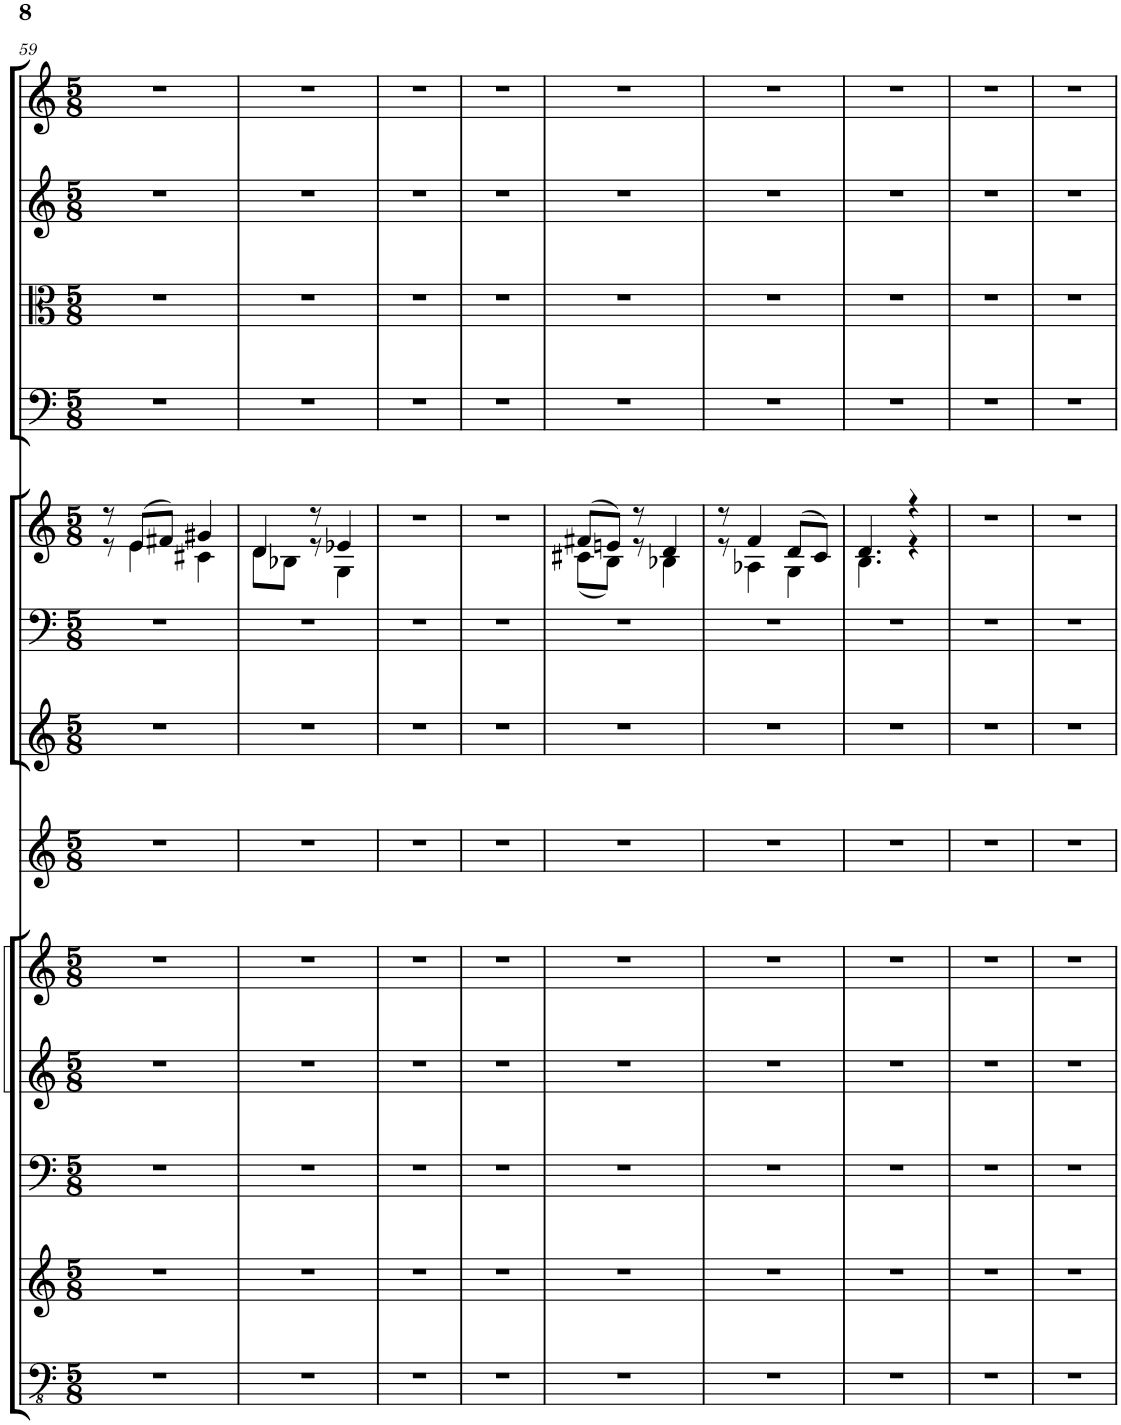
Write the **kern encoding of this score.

**kern	**kern	**kern	**kern	**kern	**kern	**kern	**kern	**kern	**kern	**kern	**kern	**kern
*part13	*part12	*part11	*part10	*part9	*part8	*part7	*part6	*part5	*part4	*part3	*part2	*part1
*staff13	*staff12	*staff11	*staff10	*staff9	*staff8	*staff7	*staff6	*staff5	*staff4	*staff3	*staff2	*staff1
*I"Contrabasses	*I"Violoncellos	*I"Violas	*I"Violins 2	*I"Violins 1	*I"Timpani	*I"Tenor Trombone	*I"Trumpet in Bb	*I"Horn in F	*I"Bassoon	*I"Clarinet in Bb	*I"Oboe	*I"Flute
*	*	*	*	*	*I'Timp	*I'Trb	*I'Tpt	*I'Hn	*I'Bsn	*I'Cl	*I'Ob	*I'Fl
!!LO:PB:g=z
*clefFv4	*clefG2	*clefF4	*clefG2	*clefG2	*clefG2	*clefG2	*clefF4	*clefG2	*clefF4	*clefC3	*clefG2	*clefG2
*	*	*	*	*	*	*	*Trd1c2	*Trd4c7	*	*Trd1c2	*	*
*k[]	*k[]	*k[]	*k[]	*k[]	*k[]	*k[]	*k[]	*k[]	*k[]	*k[]	*k[]	*k[]
*M5/8	*M5/8	*M5/8	*M5/8	*M5/8	*M5/8	*M5/8	*M5/8	*M5/8	*M5/8	*M5/8	*M5/8	*M5/8
=59	=59	=59	=59	=59	=59	=59	=59	=59	=59	=59	=59	=59
*	*	*	*	*	*	*	*	*^	*	*	*	*
8%5r	8%5r	8%5r	8%5r	8%5r	8%5r	8%5r	8%5r	8r	8r	8%5r	8%5r	8%5r	8%5r
.	.	.	.	.	.	.	.	(8e/L	4e\	.	.	.	.
.	.	.	.	.	.	.	.	8f#X/J)	.	.	.	.	.
.	.	.	.	.	.	.	.	4g#X/	4c#X\	.	.	.	.
=60	=60	=60	=60	=60	=60	=60	=60	=60	=60	=60	=60	=60	=60
8%5r	8%5r	8%5r	8%5r	8%5r	8%5r	8%5r	8%5r	4d/	8d\L	8%5r	8%5r	8%5r	8%5r
.	.	.	.	.	.	.	.	.	8B-X\J	.	.	.	.
.	.	.	.	.	.	.	.	8r	8r	.	.	.	.
.	.	.	.	.	.	.	.	4e-X/	4G\	.	.	.	.
*	*	*	*	*	*	*	*	*v	*v	*	*	*	*
=61	=61	=61	=61	=61	=61	=61	=61	=61	=61	=61	=61	=61
8%5r	8%5r	8%5r	8%5r	8%5r	8%5r	8%5r	8%5r	8%5r	8%5r	8%5r	8%5r	8%5r
=62	=62	=62	=62	=62	=62	=62	=62	=62	=62	=62	=62	=62
8%5r	8%5r	8%5r	8%5r	8%5r	8%5r	8%5r	8%5r	8%5r	8%5r	8%5r	8%5r	8%5r
=63	=63	=63	=63	=63	=63	=63	=63	=63	=63	=63	=63	=63
*	*	*	*	*	*	*	*	*^	*	*	*	*
8%5r	8%5r	8%5r	8%5r	8%5r	8%5r	8%5r	8%5r	(8f#X/L	(8c#X\L	8%5r	8%5r	8%5r	8%5r
.	.	.	.	.	.	.	.	8en/J)	8B\J)	.	.	.	.
.	.	.	.	.	.	.	.	8r	8r	.	.	.	.
.	.	.	.	.	.	.	.	4d/	4B-X\	.	.	.	.
=64	=64	=64	=64	=64	=64	=64	=64	=64	=64	=64	=64	=64	=64
8%5r	8%5r	8%5r	8%5r	8%5r	8%5r	8%5r	8%5r	8r	8r	8%5r	8%5r	8%5r	8%5r
.	.	.	.	.	.	.	.	4f/	4A-X\	.	.	.	.
.	.	.	.	.	.	.	.	(8d/L	4G\	.	.	.	.
.	.	.	.	.	.	.	.	8c/J)	.	.	.	.	.
=65	=65	=65	=65	=65	=65	=65	=65	=65	=65	=65	=65	=65	=65
8%5r	8%5r	8%5r	8%5r	8%5r	8%5r	8%5r	8%5r	4.d/	4.B\	8%5r	8%5r	8%5r	8%5r
.	.	.	.	.	.	.	.	4r	4r	.	.	.	.
*	*	*	*	*	*	*	*	*v	*v	*	*	*	*
=66	=66	=66	=66	=66	=66	=66	=66	=66	=66	=66	=66	=66
8%5r	8%5r	8%5r	8%5r	8%5r	8%5r	8%5r	8%5r	8%5r	8%5r	8%5r	8%5r	8%5r
=67	=67	=67	=67	=67	=67	=67	=67	=67	=67	=67	=67	=67
8%5r	8%5r	8%5r	8%5r	8%5r	8%5r	8%5r	8%5r	8%5r	8%5r	8%5r	8%5r	8%5r
=	=	=	=	=	=	=	=	=	=	=	=	=
*-	*-	*-	*-	*-	*-	*-	*-	*-	*-	*-	*-	*-
